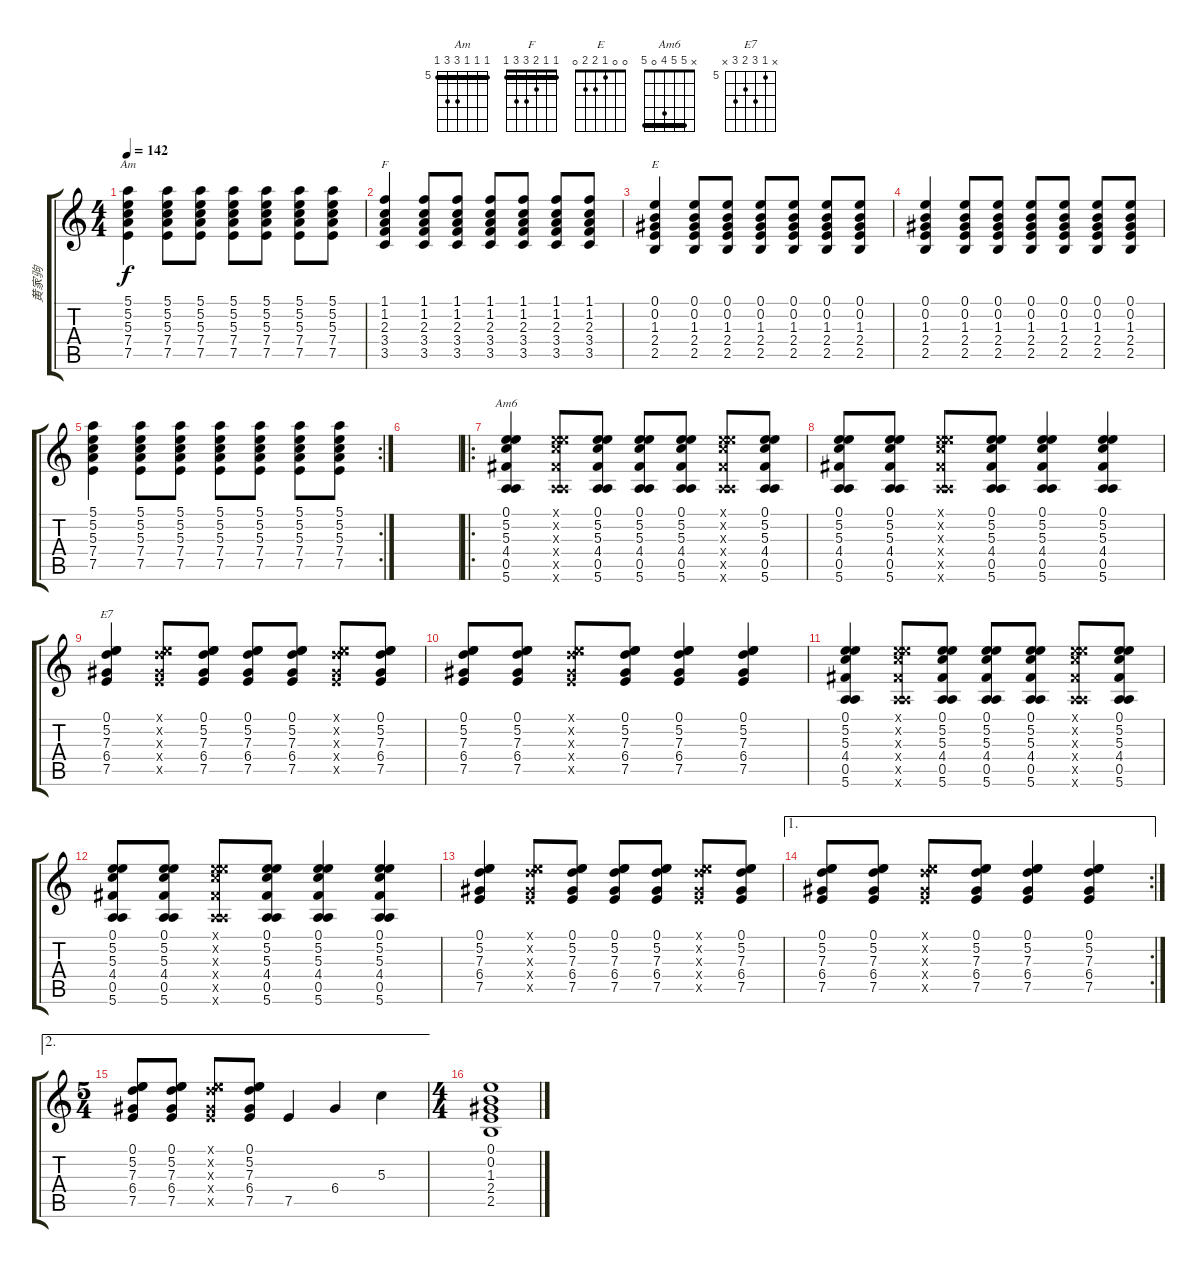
\track ("黄家驹" "黄家驹") {instrument acousticguitarsteel}
\staff {score tabs}
\tuning (E4 B3 G3 D3 A2 E2) {hide}
\chord ("Am" 5 5 5 7 7 5) {firstfret 5 barre 5}
\chord ("F" 1 1 2 3 3 1) {barre 1}
\chord ("E" 0 0 1 2 2 0)
\chord ("Am6" x 5 5 4 0 5) {barre 5}
\chord ("E7" x 5 7 6 7 x) {firstfret 5}
\ts (4 4)
\tempo 142
\clef g2
\ks c
(5.1 5.2 5.3 7.4 7.5).4{ch "Am" dy f} (5.1 5.2 5.3 7.4 7.5).8 (5.1 5.2 5.3 7.4 7.5).8 (5.1 5.2 5.3 7.4 7.5).8 (5.1 5.2 5.3 7.4 7.5).8 (5.1 5.2 5.3 7.4 7.5).8 (5.1 5.2 5.3 7.4 7.5).8 |
(1.1 1.2 2.3 3.4 3.5).4{ch "F"} (1.1 1.2 2.3 3.4 3.5).8 (1.1 1.2 2.3 3.4 3.5).8 (1.1 1.2 2.3 3.4 3.5).8 (1.1 1.2 2.3 3.4 3.5).8 (1.1 1.2 2.3 3.4 3.5).8 (1.1 1.2 2.3 3.4 3.5).8 |
(0.1 0.2 1.3 2.4 2.5).4{ch "E"} (0.1 0.2 1.3 2.4 2.5).8 (0.1 0.2 1.3 2.4 2.5).8 (0.1 0.2 1.3 2.4 2.5).8 (0.1 0.2 1.3 2.4 2.5).8 (0.1 0.2 1.3 2.4 2.5).8 (0.1 0.2 1.3 2.4 2.5).8 |
(0.1 0.2 1.3 2.4 2.5).4 (0.1 0.2 1.3 2.4 2.5).8 (0.1 0.2 1.3 2.4 2.5).8 (0.1 0.2 1.3 2.4 2.5).8 (0.1 0.2 1.3 2.4 2.5).8 (0.1 0.2 1.3 2.4 2.5).8 (0.1 0.2 1.3 2.4 2.5).8 |
\rc 2
(5.1 5.2 5.3 7.4 7.5).4 (5.1 5.2 5.3 7.4 7.5).8 (5.1 5.2 5.3 7.4 7.5).8 (5.1 5.2 5.3 7.4 7.5).8 (5.1 5.2 5.3 7.4 7.5).8 (5.1 5.2 5.3 7.4 7.5).8 (5.1 5.2 5.3 7.4 7.5).8 |
|
\ro
(0.1 5.2 5.3 4.4 0.5 5.6).4{ch "Am6"} (0.1{x} 5.2{x} 5.3{x} 4.4{x} 0.5{x} 5.6{x}).8 (0.1 5.2 5.3 4.4 0.5 5.6).8 (0.1 5.2 5.3 4.4 0.5 5.6).8 (0.1 5.2 5.3 4.4 0.5 5.6).8 (0.1{x} 5.2{x} 5.3{x} 4.4{x} 0.5{x} 5.6{x}).8 (0.1 5.2 5.3 4.4 0.5 5.6).8 |
(0.1 5.2 5.3 4.4 0.5 5.6).8 (0.1 5.2 5.3 4.4 0.5 5.6).8 (0.1{x} 5.2{x} 5.3{x} 4.4{x} 0.5{x} 5.6{x}).8 (0.1 5.2 5.3 4.4 0.5 5.6).8 (0.1 5.2 5.3 4.4 0.5 5.6).4 (0.1 5.2 5.3 4.4 0.5 5.6).4 |
(0.1 5.2 7.3 6.4 7.5).4{ch "E7"} (0.1{x} 5.2{x} 7.3{x} 6.4{x} 7.5{x}).8 (0.1 5.2 7.3 6.4 7.5).8 (0.1 5.2 7.3 6.4 7.5).8 (0.1 5.2 7.3 6.4 7.5).8 (0.1{x} 5.2{x} 7.3{x} 6.4{x} 7.5{x}).8 (0.1 5.2 7.3 6.4 7.5).8 |
(0.1 5.2 7.3 6.4 7.5).8 (0.1 5.2 7.3 6.4 7.5).8 (0.1{x} 5.2{x} 7.3{x} 6.4{x} 7.5{x}).8 (0.1 5.2 7.3 6.4 7.5).8 (0.1 5.2 7.3 6.4 7.5).4 (0.1 5.2 7.3 6.4 7.5).4 |
(0.1 5.2 5.3 4.4 0.5 5.6).4 (0.1{x} 5.2{x} 5.3{x} 4.4{x} 0.5{x} 5.6{x}).8 (0.1 5.2 5.3 4.4 0.5 5.6).8 (0.1 5.2 5.3 4.4 0.5 5.6).8 (0.1 5.2 5.3 4.4 0.5 5.6).8 (0.1{x} 5.2{x} 5.3{x} 4.4{x} 0.5{x} 5.6{x}).8 (0.1 5.2 5.3 4.4 0.5 5.6).8 |
(0.1 5.2 5.3 4.4 0.5 5.6).8 (0.1 5.2 5.3 4.4 0.5 5.6).8 (0.1{x} 5.2{x} 5.3{x} 4.4{x} 0.5{x} 5.6{x}).8 (0.1 5.2 5.3 4.4 0.5 5.6).8 (0.1 5.2 5.3 4.4 0.5 5.6).4 (0.1 5.2 5.3 4.4 0.5 5.6).4 |
(0.1 5.2 7.3 6.4 7.5).4 (0.1{x} 5.2{x} 7.3{x} 6.4{x} 7.5{x}).8 (0.1 5.2 7.3 6.4 7.5).8 (0.1 5.2 7.3 6.4 7.5).8 (0.1 5.2 7.3 6.4 7.5).8 (0.1{x} 5.2{x} 7.3{x} 6.4{x} 7.5{x}).8 (0.1 5.2 7.3 6.4 7.5).8 |
\ae 1
\rc 2
(0.1 5.2 7.3 6.4 7.5).8 (0.1 5.2 7.3 6.4 7.5).8 (0.1{x} 5.2{x} 7.3{x} 6.4{x} 7.5{x}).8 (0.1 5.2 7.3 6.4 7.5).8 (0.1 5.2 7.3 6.4 7.5).4 (0.1 5.2 7.3 6.4 7.5).4 |
\ae 2
\ts (5 4)
(0.1 5.2 7.3 6.4 7.5).8 (0.1 5.2 7.3 6.4 7.5).8 (0.1{x} 5.2{x} 7.3{x} 6.4{x} 7.5{x}).8 (0.1 5.2 7.3 6.4 7.5).8 7.5.4 6.4.4 5.3.4 |
\ts (4 4)
(0.1 0.2 1.3 2.4 2.5).1
